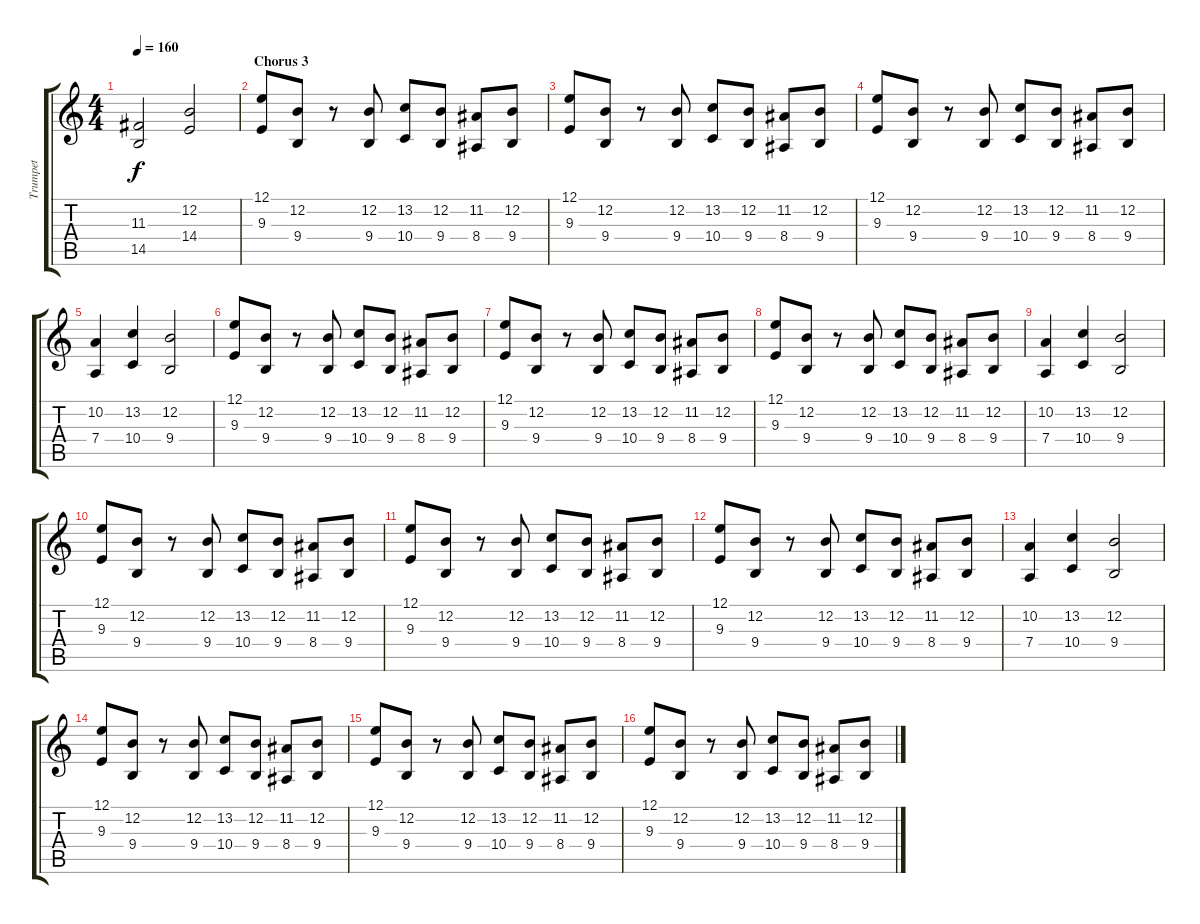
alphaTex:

\track ("Trumpet" "Trumpet") {instrument frenchhorn}
\staff {score tabs}
\tuning (E4 B3 G3 D3 A2 E2) {hide}
\ts (4 4)
\tempo 160
\clef g2
\ks c
(11.3 14.5).2{dy f} (12.2 14.4).2 |
\section ("" "Chorus 3")
(12.1 9.3).8 (12.2 9.4).8 r.8 (12.2 9.4).8 (13.2 10.4).8 (12.2 9.4).8 (11.2 8.4).8 (12.2 9.4).8 |
(12.1 9.3).8 (12.2 9.4).8 r.8 (12.2 9.4).8 (13.2 10.4).8 (12.2 9.4).8 (11.2 8.4).8 (12.2 9.4).8 |
(12.1 9.3).8 (12.2 9.4).8 r.8 (12.2 9.4).8 (13.2 10.4).8 (12.2 9.4).8 (11.2 8.4).8 (12.2 9.4).8 |
(10.2 7.4).4 (13.2 10.4).4 (12.2 9.4).2 |
(12.1 9.3).8 (12.2 9.4).8 r.8 (12.2 9.4).8 (13.2 10.4).8 (12.2 9.4).8 (11.2 8.4).8 (12.2 9.4).8 |
(12.1 9.3).8 (12.2 9.4).8 r.8 (12.2 9.4).8 (13.2 10.4).8 (12.2 9.4).8 (11.2 8.4).8 (12.2 9.4).8 |
(12.1 9.3).8 (12.2 9.4).8 r.8 (12.2 9.4).8 (13.2 10.4).8 (12.2 9.4).8 (11.2 8.4).8 (12.2 9.4).8 |
(10.2 7.4).4 (13.2 10.4).4 (12.2 9.4).2 |
\section ("" "")
(12.1 9.3).8 (12.2 9.4).8 r.8 (12.2 9.4).8 (13.2 10.4).8 (12.2 9.4).8 (11.2 8.4).8 (12.2 9.4).8 |
(12.1 9.3).8 (12.2 9.4).8 r.8 (12.2 9.4).8 (13.2 10.4).8 (12.2 9.4).8 (11.2 8.4).8 (12.2 9.4).8 |
(12.1 9.3).8 (12.2 9.4).8 r.8 (12.2 9.4).8 (13.2 10.4).8 (12.2 9.4).8 (11.2 8.4).8 (12.2 9.4).8 |
(10.2 7.4).4 (13.2 10.4).4 (12.2 9.4).2 |
(12.1 9.3).8 (12.2 9.4).8 r.8 (12.2 9.4).8 (13.2 10.4).8 (12.2 9.4).8 (11.2 8.4).8 (12.2 9.4).8 |
(12.1 9.3).8 (12.2 9.4).8 r.8 (12.2 9.4).8 (13.2 10.4).8 (12.2 9.4).8 (11.2 8.4).8 (12.2 9.4).8 |
(12.1 9.3).8 (12.2 9.4).8 r.8 (12.2 9.4).8 (13.2 10.4).8 (12.2 9.4).8 (11.2 8.4).8 (12.2 9.4).8
